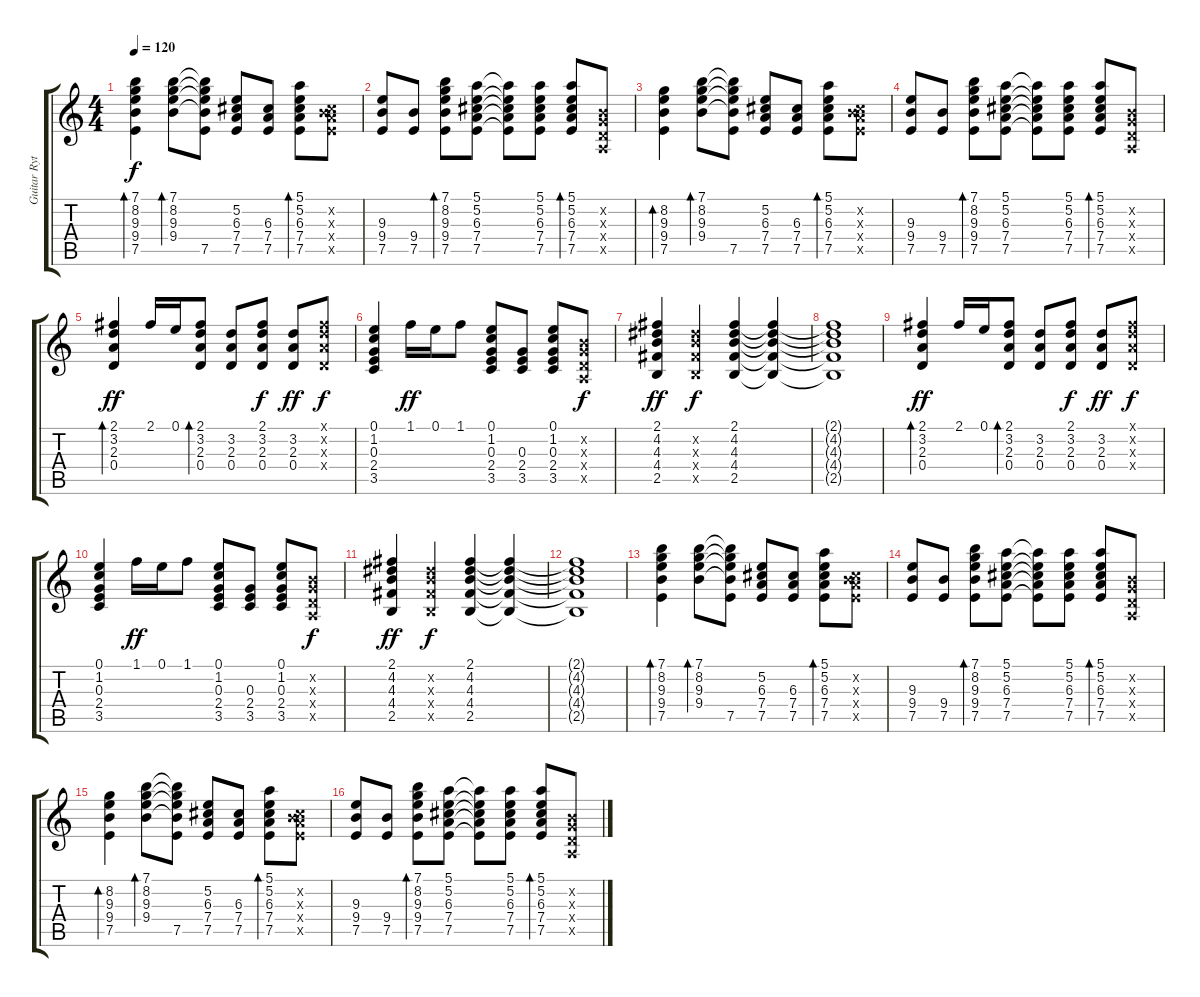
\track ("Guitar Rythm (pan -8)" "Guitar Ryt") {instrument acousticguitarsteel}
\staff {score tabs}
\tuning (E4 B3 G3 D3 A2 E2) {hide}
\ts (4 4)
\tempo 120
\clef g2
\ks c
(7.1 8.2 9.3 9.4 7.5).4{bd 60 dy f} (7.1 8.2 9.3 9.4).8{bd 30} (7.1{t} 8.2{t} 9.3{t} 9.4{t} 7.5).8 (5.2 6.3 7.4 7.5).8 (6.3 7.4 7.5).8 (5.1 5.2 6.3 7.4 7.5).8{bd 30} (0.2{x} 6.3{x} 7.4{x} 7.5{x}).8 |
(9.3 9.4 7.5).8 (9.4 7.5).8 (7.1 8.2 9.3 9.4 7.5).8{bd 30} (5.1 5.2 6.3 7.4 7.5).8 (5.1{t} 5.2{t} 6.3{t} 7.4{t} 7.5{t}).8 (5.1 5.2 6.3 7.4 7.5).8 (5.1 5.2 6.3 7.4 7.5).8{bd 30} (0.2{x} 0.3{x} 0.4{x} 0.5{x}).8 |
(8.2 9.3 9.4 7.5).4{bd 60} (7.1 8.2 9.3 9.4).8{bd 30} (7.1{t} 8.2{t} 9.3{t} 9.4{t} 7.5).8 (5.2 6.3 7.4 7.5).8 (6.3 7.4 7.5).8 (5.1 5.2 6.3 7.4 7.5).8{bd 30} (0.2{x} 6.3{x} 7.4{x} 7.5{x}).8 |
(9.3 9.4 7.5).8 (9.4 7.5).8 (7.1 8.2 9.3 9.4 7.5).8{bd 30} (5.1 5.2 6.3 7.4 7.5).8 (5.1{t} 5.2{t} 6.3{t} 7.4{t} 7.5{t}).8 (5.1 5.2 6.3 7.4 7.5).8 (5.1 5.2 6.3 7.4 7.5).8{bd 30} (0.2{x} 0.3{x} 0.4{x} 0.5{x}).8 |
(2.1 3.2 2.3 0.4).4{bd 60 dy ff} 2.1.16 0.1.16 (2.1 3.2 2.3 0.4).8{bd 60} (3.2 2.3 0.4).8 (2.1 3.2 2.3 0.4).8{dy f} (3.2 2.3 0.4).8{dy ff} (2.1{x} 3.2{x} 2.3{x} 0.4{x}).8{dy f} |
(0.1 1.2 0.3 2.4 3.5).4 1.1.16{dy ff} 0.1.16 1.1.8 (0.1 1.2 0.3 2.4 3.5).8 (0.3 2.4 3.5).8 (0.1 1.2 0.3 2.4 3.5).8 (0.2{x} 0.3{x} 0.4{x} 0.5{x}).8{dy f} |
(2.1 4.2 4.3 4.4 2.5).4{dy ff} (4.2{x} 4.3{x} 4.4{x} 2.5{x}).4{dy f} (2.1 4.2 4.3 4.4 2.5).4 (2.1{t} 4.2{t} 4.3{t} 4.4{t} 2.5{t}).4 |
(2.1{t} 4.2{t} 4.3{t} 4.4{t} 2.5{t}).1 |
(2.1 3.2 2.3 0.4).4{bd 60 dy ff} 2.1.16 0.1.16 (2.1 3.2 2.3 0.4).8{bd 60} (3.2 2.3 0.4).8 (2.1 3.2 2.3 0.4).8{dy f} (3.2 2.3 0.4).8{dy ff} (2.1{x} 3.2{x} 2.3{x} 0.4{x}).8{dy f} |
(0.1 1.2 0.3 2.4 3.5).4 1.1.16{dy ff} 0.1.16 1.1.8 (0.1 1.2 0.3 2.4 3.5).8 (0.3 2.4 3.5).8 (0.1 1.2 0.3 2.4 3.5).8 (0.2{x} 0.3{x} 0.4{x} 0.5{x}).8{dy f} |
(2.1 4.2 4.3 4.4 2.5).4{dy ff} (4.2{x} 4.3{x} 4.4{x} 2.5{x}).4{dy f} (2.1 4.2 4.3 4.4 2.5).4 (2.1{t} 4.2{t} 4.3{t} 4.4{t} 2.5{t}).4 |
(2.1{t} 4.2{t} 4.3{t} 4.4{t} 2.5{t}).1 |
(7.1 8.2 9.3 9.4 7.5).4{bd 60} (7.1 8.2 9.3 9.4).8{bd 30} (7.1{t} 8.2{t} 9.3{t} 9.4{t} 7.5).8 (5.2 6.3 7.4 7.5).8 (6.3 7.4 7.5).8 (5.1 5.2 6.3 7.4 7.5).8{bd 30} (0.2{x} 6.3{x} 7.4{x} 7.5{x}).8 |
(9.3 9.4 7.5).8 (9.4 7.5).8 (7.1 8.2 9.3 9.4 7.5).8{bd 30} (5.1 5.2 6.3 7.4 7.5).8 (5.1{t} 5.2{t} 6.3{t} 7.4{t} 7.5{t}).8 (5.1 5.2 6.3 7.4 7.5).8 (5.1 5.2 6.3 7.4 7.5).8{bd 30} (0.2{x} 0.3{x} 0.4{x} 0.5{x}).8 |
(8.2 9.3 9.4 7.5).4{bd 60} (7.1 8.2 9.3 9.4).8{bd 30} (7.1{t} 8.2{t} 9.3{t} 9.4{t} 7.5).8 (5.2 6.3 7.4 7.5).8 (6.3 7.4 7.5).8 (5.1 5.2 6.3 7.4 7.5).8{bd 30} (0.2{x} 6.3{x} 7.4{x} 7.5{x}).8 |
(9.3 9.4 7.5).8 (9.4 7.5).8 (7.1 8.2 9.3 9.4 7.5).8{bd 30} (5.1 5.2 6.3 7.4 7.5).8 (5.1{t} 5.2{t} 6.3{t} 7.4{t} 7.5{t}).8 (5.1 5.2 6.3 7.4 7.5).8 (5.1 5.2 6.3 7.4 7.5).8{bd 30} (0.2{x} 0.3{x} 0.4{x} 0.5{x}).8
